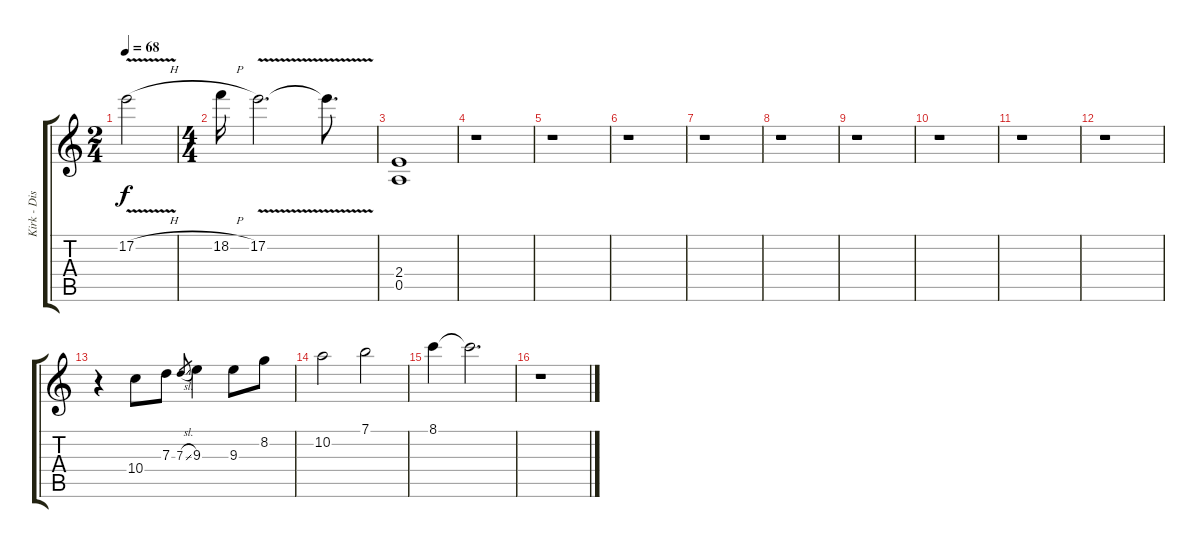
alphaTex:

\track ("Kirk - Distortion(rhythm+solo)" "Kirk - Dis") {instrument overdrivenguitar}
\staff {score tabs}
\tuning (E4 B3 G3 D3 A2 E2) {hide}
\ts (2 4)
\tempo 68
\clef g2
\ks c
17.2{v h}.2{dy f} |
\ts (4 4)
18.2{h}.16 17.2{v}.2{d} 17.2{t}.8{d} |
(2.4 0.5).1{volume 0} |
r.1 |
r.1 |
r.1 |
r.1 |
r.1 |
r.1 |
r.1 |
r.1 |
r.1{volume 14 balance 2} |
r.4 10.4.8 7.3.8 7.3{sl}.8{gr} 9.3.4 9.3.8 8.2.8 |
10.2.2 7.1.2 |
8.1.4 8.1{t}.2{d volume 0} |
r.1{volume 11}
